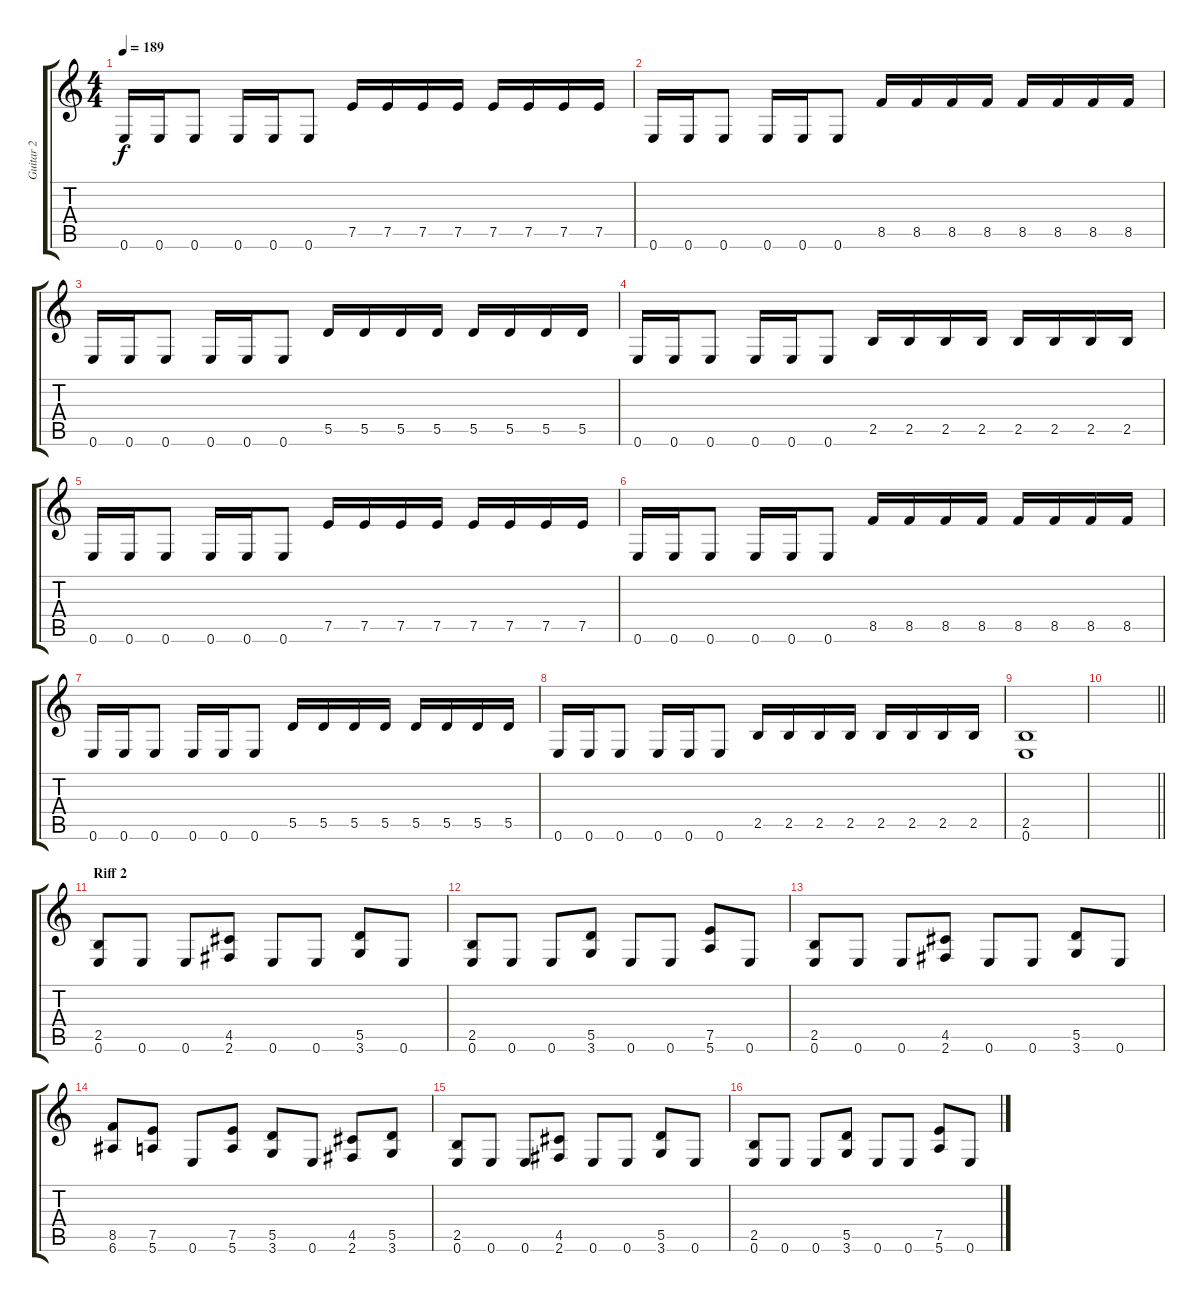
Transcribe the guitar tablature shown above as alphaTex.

\track ("Guitar 2" "Guitar 2") {instrument overdrivenguitar}
\staff {score tabs}
\tuning (E4 B3 G3 D3 A2 E2) {hide}
\ts (4 4)
\tempo 189
\clef g2
\ks c
0.6.16{dy f} 0.6.16 0.6.8 0.6.16 0.6.16 0.6.8 7.5.16 7.5.16 7.5.16 7.5.16 7.5.16 7.5.16 7.5.16 7.5.16 |
0.6.16 0.6.16 0.6.8 0.6.16 0.6.16 0.6.8 8.5.16 8.5.16 8.5.16 8.5.16 8.5.16 8.5.16 8.5.16 8.5.16 |
0.6.16 0.6.16 0.6.8 0.6.16 0.6.16 0.6.8 5.5.16 5.5.16 5.5.16 5.5.16 5.5.16 5.5.16 5.5.16 5.5.16 |
0.6.16 0.6.16 0.6.8 0.6.16 0.6.16 0.6.8 2.5.16 2.5.16 2.5.16 2.5.16 2.5.16 2.5.16 2.5.16 2.5.16 |
0.6.16 0.6.16 0.6.8 0.6.16 0.6.16 0.6.8 7.5.16 7.5.16 7.5.16 7.5.16 7.5.16 7.5.16 7.5.16 7.5.16 |
0.6.16 0.6.16 0.6.8 0.6.16 0.6.16 0.6.8 8.5.16 8.5.16 8.5.16 8.5.16 8.5.16 8.5.16 8.5.16 8.5.16 |
0.6.16 0.6.16 0.6.8 0.6.16 0.6.16 0.6.8 5.5.16 5.5.16 5.5.16 5.5.16 5.5.16 5.5.16 5.5.16 5.5.16 |
0.6.16 0.6.16 0.6.8 0.6.16 0.6.16 0.6.8 2.5.16 2.5.16 2.5.16 2.5.16 2.5.16 2.5.16 2.5.16 2.5.16 |
(2.5 0.6).1 |
\barLineRight lightlight
|
\section ("" "Riff 2")
(2.5 0.6).8 0.6.8 0.6.8 (4.5 2.6).8 0.6.8 0.6.8 (5.5 3.6).8 0.6.8 |
(2.5 0.6).8 0.6.8 0.6.8 (5.5 3.6).8 0.6.8 0.6.8 (7.5 5.6).8 0.6.8 |
(2.5 0.6).8 0.6.8 0.6.8 (4.5 2.6).8 0.6.8 0.6.8 (5.5 3.6).8 0.6.8 |
(8.5 6.6).8 (7.5 5.6).8 0.6.8 (7.5 5.6).8 (5.5 3.6).8 0.6.8 (4.5 2.6).8 (5.5 3.6).8 |
(2.5 0.6).8 0.6.8 0.6.8 (4.5 2.6).8 0.6.8 0.6.8 (5.5 3.6).8 0.6.8 |
(2.5 0.6).8 0.6.8 0.6.8 (5.5 3.6).8 0.6.8 0.6.8 (7.5 5.6).8 0.6.8
